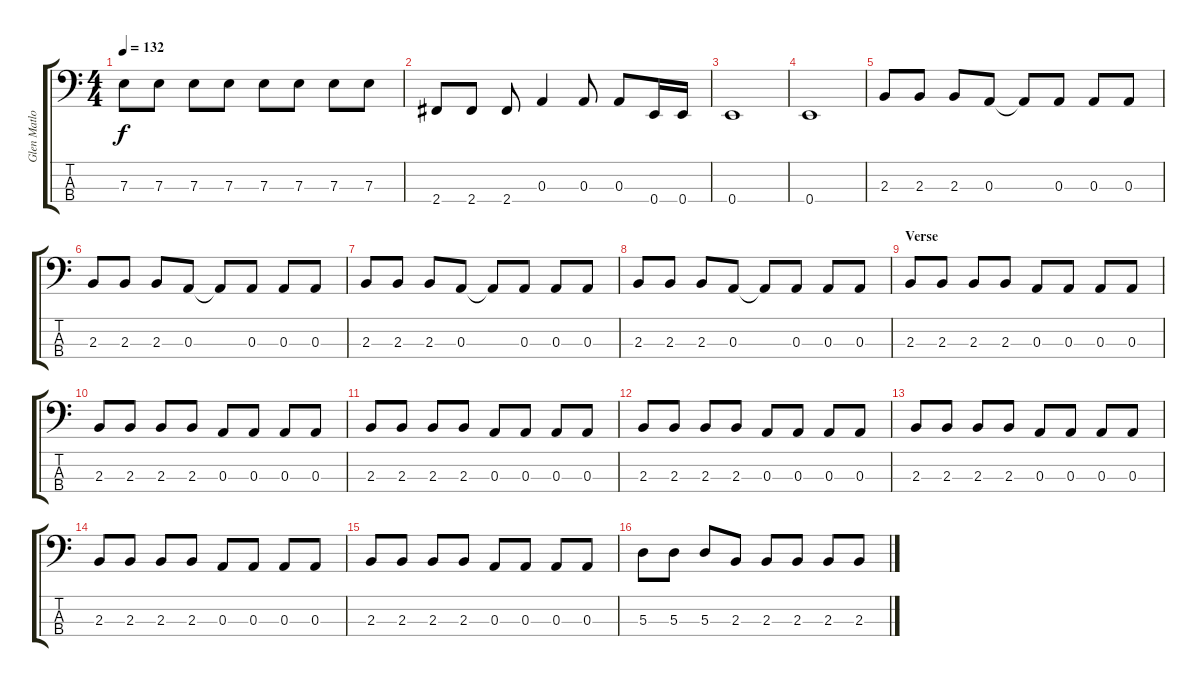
\track ("Glen Matlock" "Glen Matlo") {instrument electricbasspick}
\staff {score tabs}
\tuning (G2 D2 A1 E1) {hide}
\ts (4 4)
\tempo 132
\clef f4
\ks c
7.3.8{dy f} 7.3.8 7.3.8 7.3.8 7.3.8 7.3.8 7.3.8 7.3.8 |
2.4.8 2.4.8 2.4.8 0.3.4 0.3.8 0.3.8 0.4.16 0.4.16 |
0.4.1 |
0.4.1 |
2.3.8 2.3.8 2.3.8 0.3.8 0.3{t}.8 0.3.8 0.3.8 0.3.8 |
2.3.8 2.3.8 2.3.8 0.3.8 0.3{t}.8 0.3.8 0.3.8 0.3.8 |
2.3.8 2.3.8 2.3.8 0.3.8 0.3{t}.8 0.3.8 0.3.8 0.3.8 |
2.3.8 2.3.8 2.3.8 0.3.8 0.3{t}.8 0.3.8 0.3.8 0.3.8 |
\section ("" "Verse")
2.3.8 2.3.8 2.3.8 2.3.8 0.3.8 0.3.8 0.3.8 0.3.8 |
2.3.8 2.3.8 2.3.8 2.3.8 0.3.8 0.3.8 0.3.8 0.3.8 |
2.3.8 2.3.8 2.3.8 2.3.8 0.3.8 0.3.8 0.3.8 0.3.8 |
2.3.8 2.3.8 2.3.8 2.3.8 0.3.8 0.3.8 0.3.8 0.3.8 |
2.3.8 2.3.8 2.3.8 2.3.8 0.3.8 0.3.8 0.3.8 0.3.8 |
2.3.8 2.3.8 2.3.8 2.3.8 0.3.8 0.3.8 0.3.8 0.3.8 |
2.3.8 2.3.8 2.3.8 2.3.8 0.3.8 0.3.8 0.3.8 0.3.8 |
5.3.8 5.3.8 5.3.8 2.3.8 2.3.8 2.3.8 2.3.8 2.3.8
